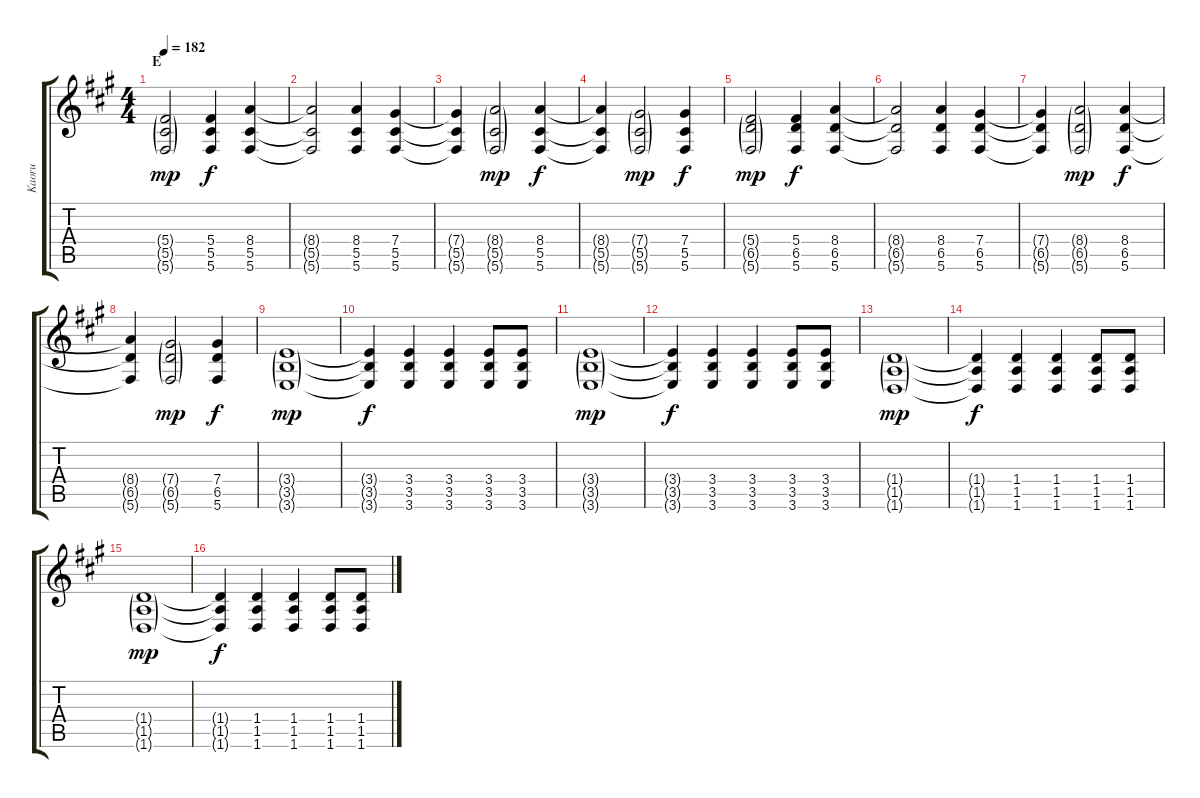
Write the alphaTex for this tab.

\track ("Kaoru" "Kaoru") {instrument overdrivenguitar}
\staff {score tabs}
\tuning (Eb4 Bb3 Gb3 Db3 Ab2 Db2) {hide}
\ts (4 4)
\section ("" "E")
\tempo 182
\clef g2
\ks a
(5.4{g} 5.5{g} 5.6{g}).2{dy mp} (5.4 5.5 5.6).4{dy f} (8.4 5.5 5.6).4 |
(8.4{t} 5.5{t} 5.6{t}).2 (8.4 5.5 5.6).4 (7.4 5.5 5.6).4 |
(7.4{t} 5.5{t} 5.6{t}).4 (8.4{g} 5.5{g} 5.6{g}).2{dy mp} (8.4 5.5 5.6).4{dy f} |
(8.4{t} 5.5{t} 5.6{t}).4 (7.4{g} 5.5{g} 5.6{g}).2{dy mp} (7.4 5.5 5.6).4{dy f} |
(5.4{g} 6.5{g} 5.6{g}).2{dy mp} (5.4 6.5 5.6).4{dy f} (8.4 6.5 5.6).4 |
(8.4{t} 6.5{t} 5.6{t}).2 (8.4 6.5 5.6).4 (7.4 6.5 5.6).4 |
(7.4{t} 6.5{t} 5.6{t}).4 (8.4{g} 6.5{g} 5.6{g}).2{dy mp} (8.4 6.5 5.6).4{dy f} |
(8.4{t} 6.5{t} 5.6{t}).4 (7.4{g} 6.5{g} 5.6{g}).2{dy mp} (7.4 6.5 5.6).4{dy f} |
(3.4{g} 3.5{g} 3.6{g}).1{dy mp} |
(3.4{t} 3.5{t} 3.6{t}).4{dy f} (3.4 3.5 3.6).4 (3.4 3.5 3.6).4 (3.4 3.5 3.6).8 (3.4 3.5 3.6).8 |
(3.4{g} 3.5{g} 3.6{g}).1{dy mp} |
(3.4{t} 3.5{t} 3.6{t}).4{dy f} (3.4 3.5 3.6).4 (3.4 3.5 3.6).4 (3.4 3.5 3.6).8 (3.4 3.5 3.6).8 |
(1.4{g} 1.5{g} 1.6{g}).1{dy mp} |
(1.4{t} 1.5{t} 1.6{t}).4{dy f} (1.4 1.5 1.6).4 (1.4 1.5 1.6).4 (1.4 1.5 1.6).8 (1.4 1.5 1.6).8 |
(1.4{g} 1.5{g} 1.6{g}).1{dy mp} |
(1.4{t} 1.5{t} 1.6{t}).4{dy f} (1.4 1.5 1.6).4 (1.4 1.5 1.6).4 (1.4 1.5 1.6).8 (1.4 1.5 1.6).8
